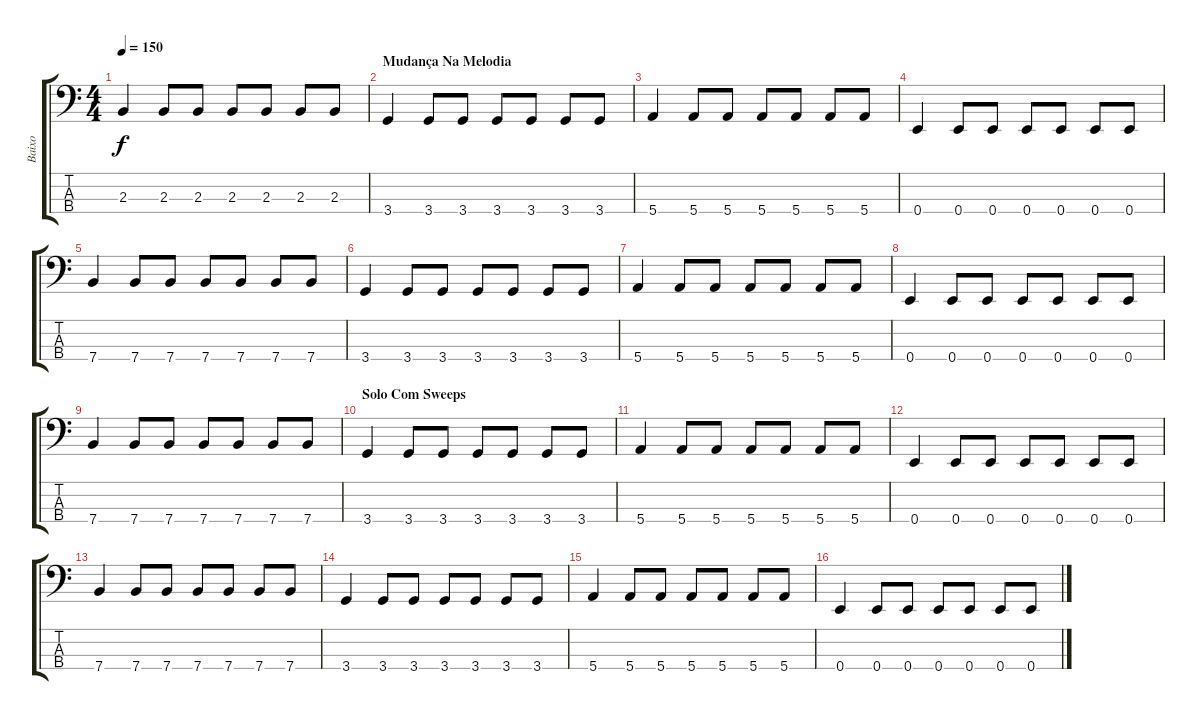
\track ("Baixo" "Baixo") {instrument electricbasspick}
\staff {score tabs}
\tuning (G2 D2 A1 E1) {hide}
\ts (4 4)
\tempo 150
\clef f4
\ks c
2.3.4{dy f} 2.3.8 2.3.8 2.3.8 2.3.8 2.3.8 2.3.8 |
\section ("" "Mudança Na Melodia")
3.4.4 3.4.8 3.4.8 3.4.8 3.4.8 3.4.8 3.4.8 |
5.4.4 5.4.8 5.4.8 5.4.8 5.4.8 5.4.8 5.4.8 |
0.4.4 0.4.8 0.4.8 0.4.8 0.4.8 0.4.8 0.4.8 |
7.4.4 7.4.8 7.4.8 7.4.8 7.4.8 7.4.8 7.4.8 |
3.4.4 3.4.8 3.4.8 3.4.8 3.4.8 3.4.8 3.4.8 |
5.4.4 5.4.8 5.4.8 5.4.8 5.4.8 5.4.8 5.4.8 |
0.4.4 0.4.8 0.4.8 0.4.8 0.4.8 0.4.8 0.4.8 |
7.4.4 7.4.8 7.4.8 7.4.8 7.4.8 7.4.8 7.4.8 |
\section ("" "Solo Com Sweeps")
3.4.4 3.4.8 3.4.8 3.4.8 3.4.8 3.4.8 3.4.8 |
5.4.4 5.4.8 5.4.8 5.4.8 5.4.8 5.4.8 5.4.8 |
0.4.4 0.4.8 0.4.8 0.4.8 0.4.8 0.4.8 0.4.8 |
7.4.4 7.4.8 7.4.8 7.4.8 7.4.8 7.4.8 7.4.8 |
3.4.4 3.4.8 3.4.8 3.4.8 3.4.8 3.4.8 3.4.8 |
5.4.4 5.4.8 5.4.8 5.4.8 5.4.8 5.4.8 5.4.8 |
0.4.4 0.4.8 0.4.8 0.4.8 0.4.8 0.4.8 0.4.8
